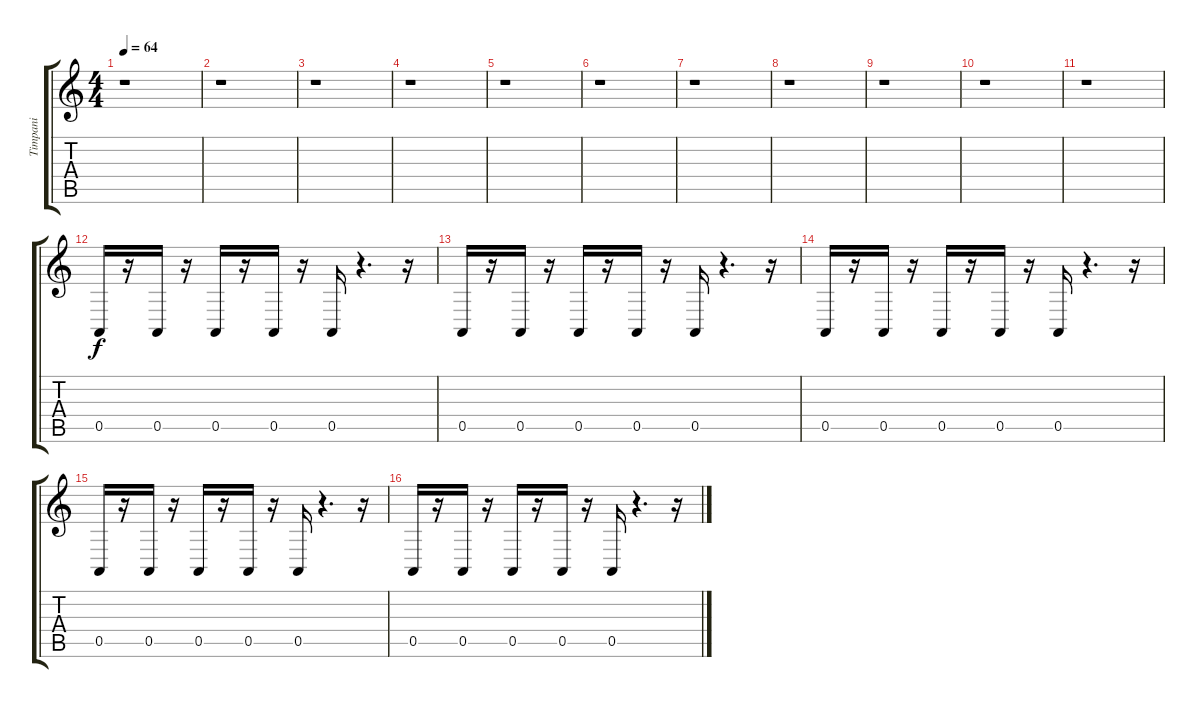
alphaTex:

\track ("Timpani             " "Timpani   ") {instrument timpani}
\staff {score tabs}
\tuning (E4 B3 G3 D3 A2 E2) {hide}
\ts (4 4)
\tempo 64
\clef g2
\ks c
r.1{dy f} |
r.1 |
r.1 |
r.1 |
r.1 |
r.1 |
r.1 |
r.1 |
r.1 |
r.1 |
r.1 |
0.5.16 r.16 0.5.16 r.16 0.5.16 r.16 0.5.16 r.16 0.5.16 r.4{d} r.16 |
0.5.16 r.16 0.5.16 r.16 0.5.16 r.16 0.5.16 r.16 0.5.16 r.4{d} r.16 |
0.5.16 r.16 0.5.16 r.16 0.5.16 r.16 0.5.16 r.16 0.5.16 r.4{d} r.16 |
0.5.16 r.16 0.5.16 r.16 0.5.16 r.16 0.5.16 r.16 0.5.16 r.4{d} r.16 |
0.5.16 r.16 0.5.16 r.16 0.5.16 r.16 0.5.16 r.16 0.5.16 r.4{d} r.16
